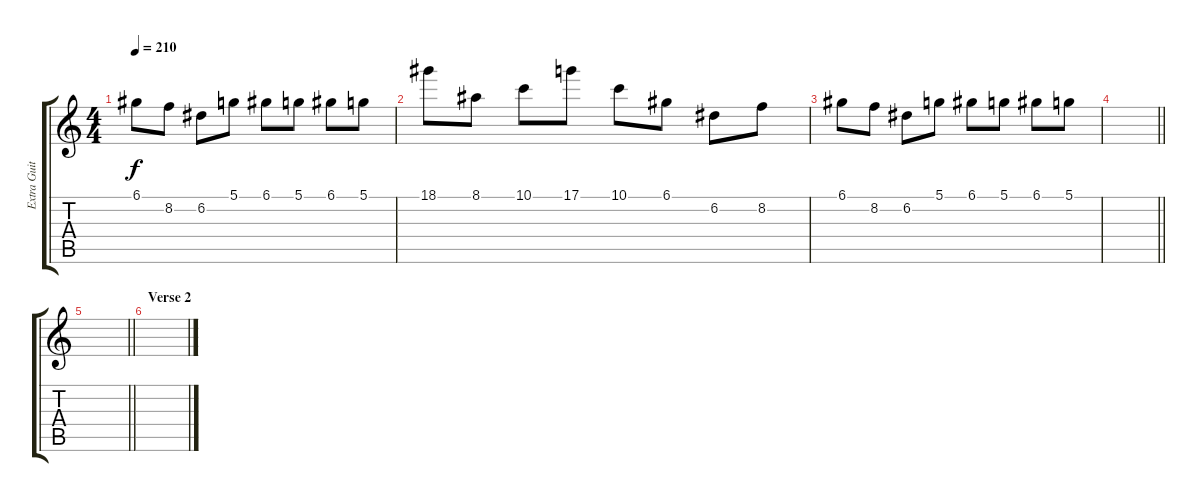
\track ("Extra Guitar 2" "Extra Guit") {instrument overdrivenguitar}
\staff {score tabs}
\tuning (D4 A3 F3 C3 G2 C2) {hide}
\ts (4 4)
\tempo 210
\clef g2
\ks c
6.1.8{dy f} 8.2.8 6.2.8 5.1.8 6.1.8 5.1.8 6.1.8 5.1.8 |
18.1.8 8.1.8 10.1.8 17.1.8 10.1.8 6.1.8 6.2.8 8.2.8 |
6.1.8 8.2.8 6.2.8 5.1.8 6.1.8 5.1.8 6.1.8 5.1.8 |
\barLineRight lightlight
|
\barLineRight lightlight
|
\section ("" "Verse 2")
